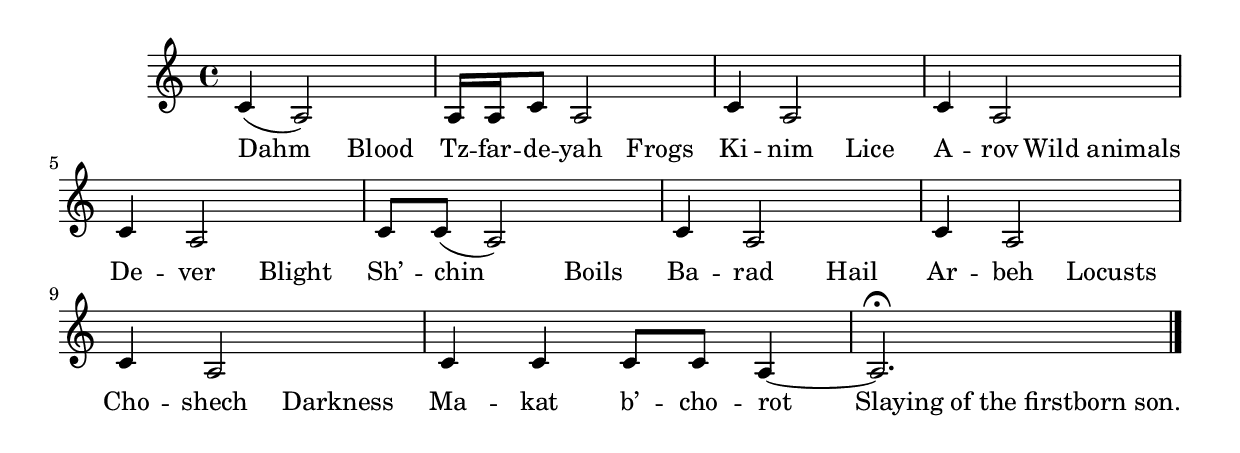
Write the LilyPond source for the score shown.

\version "2.13.54"

\include "defs.ly"

<<
  \new Staff \new Voice="melody" \relative c' {
    << {
        c( a2) r4
      | a16 a c8 a2 r4
      | c4 a2 r4
      | c4 a2 r4
      | c4 a2 r4
      | c8 c( a2) r4
      | c4 a2 r4
      | c4 a2 r4
      | c4 a2 r4
      | c4 c c8 c a4~
      | a2.\fermata r4 \bar "|."
      }
      {
	\repeat unfold 9 { s2. \hideNotes c4 \unHideNotes }
	s1 s2. \hideNotes c4
      }
  >>
  }
  
  \new Lyrics \lyricsto "melody" \lyricmode {
    Dahm Blood
    Tz -- far -- de -- yah Frogs
    Ki -- nim Lice
    A -- rov "Wild animals"
    De -- ver Blight
    Sh’ -- chin Boils
    Ba -- rad Hail
    Ar -- beh Locusts
    Cho -- shech Darkness
    Ma -- kat b’ -- cho -- rot "Slaying of the firstborn son."
  }
>>

